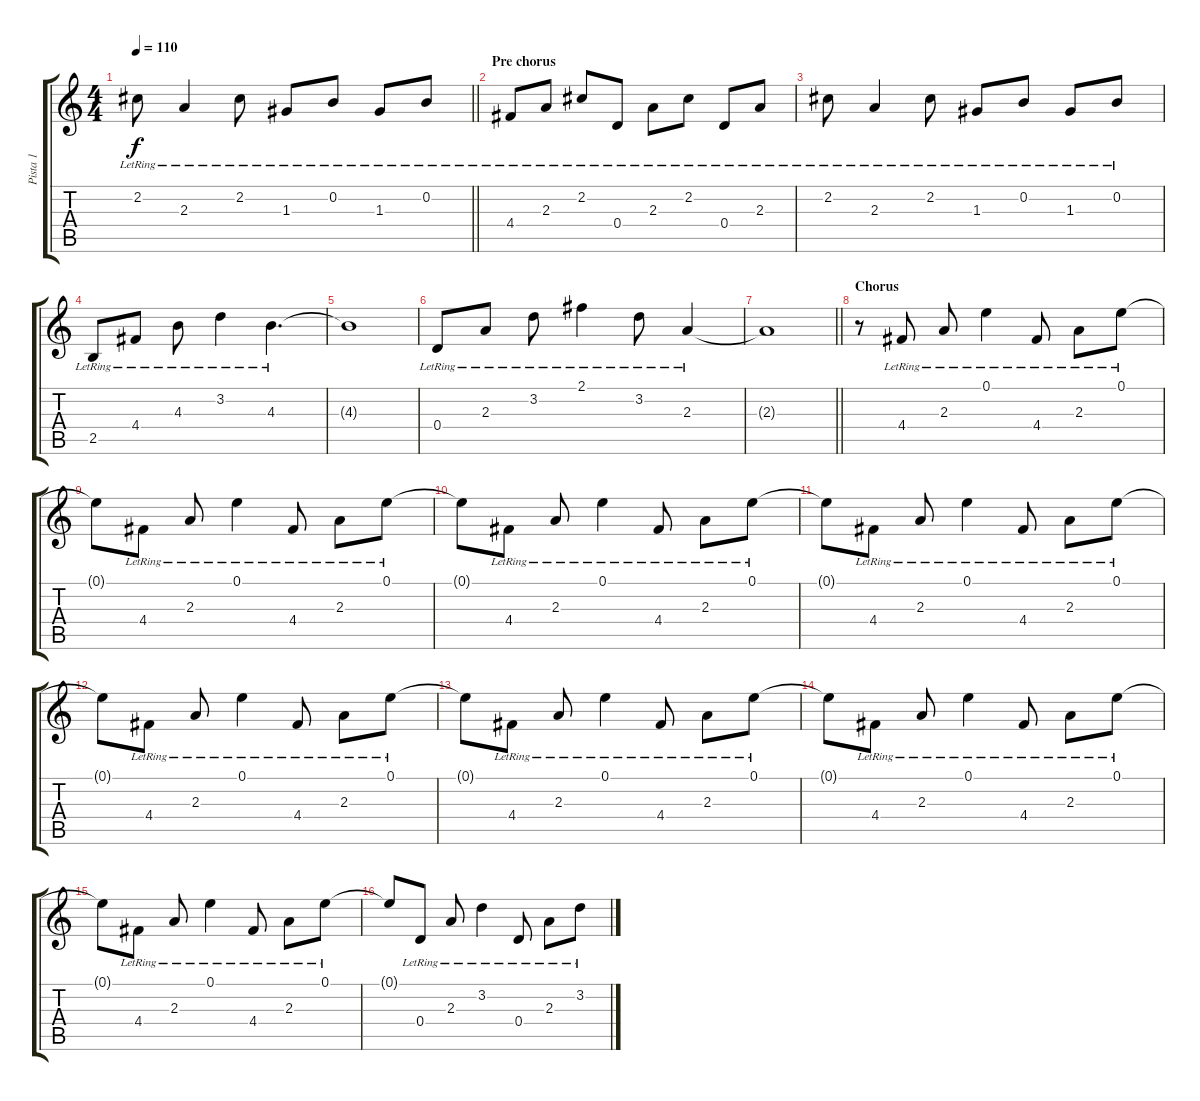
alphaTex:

\track ("Pista 1" "Pista 1") {instrument acousticguitarsteel}
\staff {score tabs}
\tuning (E4 B3 G3 D3 A2 E2) {hide}
\ts (4 4)
\tempo 110
\clef g2
\barLineRight lightlight
\ks c
2.2{lr}.8{dy f} 2.3{lr}.4 2.2{lr}.8 1.3{lr}.8 0.2{lr}.8 1.3{lr}.8 0.2{lr}.8 |
\section ("" "Pre chorus")
4.4{lr}.8 2.3{lr}.8 2.2{lr}.8 0.4{lr}.8 2.3{lr}.8 2.2{lr}.8 0.4{lr}.8 2.3{lr}.8 |
2.2{lr}.8 2.3{lr}.4 2.2{lr}.8 1.3{lr}.8 0.2{lr}.8 1.3{lr}.8 0.2{lr}.8 |
2.5{lr}.8 4.4{lr}.8 4.3{lr}.8 3.2{lr}.4 4.3{lr}.4{d} |
4.3{t}.1 |
0.4{lr}.8 2.3{lr}.8 3.2{lr}.8 2.1{lr}.4 3.2{lr}.8 2.3{lr}.4 |
\barLineRight lightlight
2.3{t}.1 |
\section ("" "Chorus")
r.8 4.4{lr}.8 2.3{lr}.8 0.1{lr}.4 4.4{lr}.8 2.3{lr}.8 0.1{lr}.8 |
0.1{t}.8 4.4{lr}.8 2.3{lr}.8 0.1{lr}.4 4.4{lr}.8 2.3{lr}.8 0.1{lr}.8 |
0.1{t}.8 4.4{lr}.8 2.3{lr}.8 0.1{lr}.4 4.4{lr}.8 2.3{lr}.8 0.1{lr}.8 |
0.1{t}.8 4.4{lr}.8 2.3{lr}.8 0.1{lr}.4 4.4{lr}.8 2.3{lr}.8 0.1{lr}.8 |
0.1{t}.8 4.4{lr}.8 2.3{lr}.8 0.1{lr}.4 4.4{lr}.8 2.3{lr}.8 0.1{lr}.8 |
0.1{t}.8 4.4{lr}.8 2.3{lr}.8 0.1{lr}.4 4.4{lr}.8 2.3{lr}.8 0.1{lr}.8 |
0.1{t}.8 4.4{lr}.8 2.3{lr}.8 0.1{lr}.4 4.4{lr}.8 2.3{lr}.8 0.1{lr}.8 |
0.1{t}.8 4.4{lr}.8 2.3{lr}.8 0.1{lr}.4 4.4{lr}.8 2.3{lr}.8 0.1{lr}.8 |
0.1{t}.8 0.4{lr}.8 2.3{lr}.8 3.2{lr}.4 0.4{lr}.8 2.3{lr}.8 3.2{lr}.8
